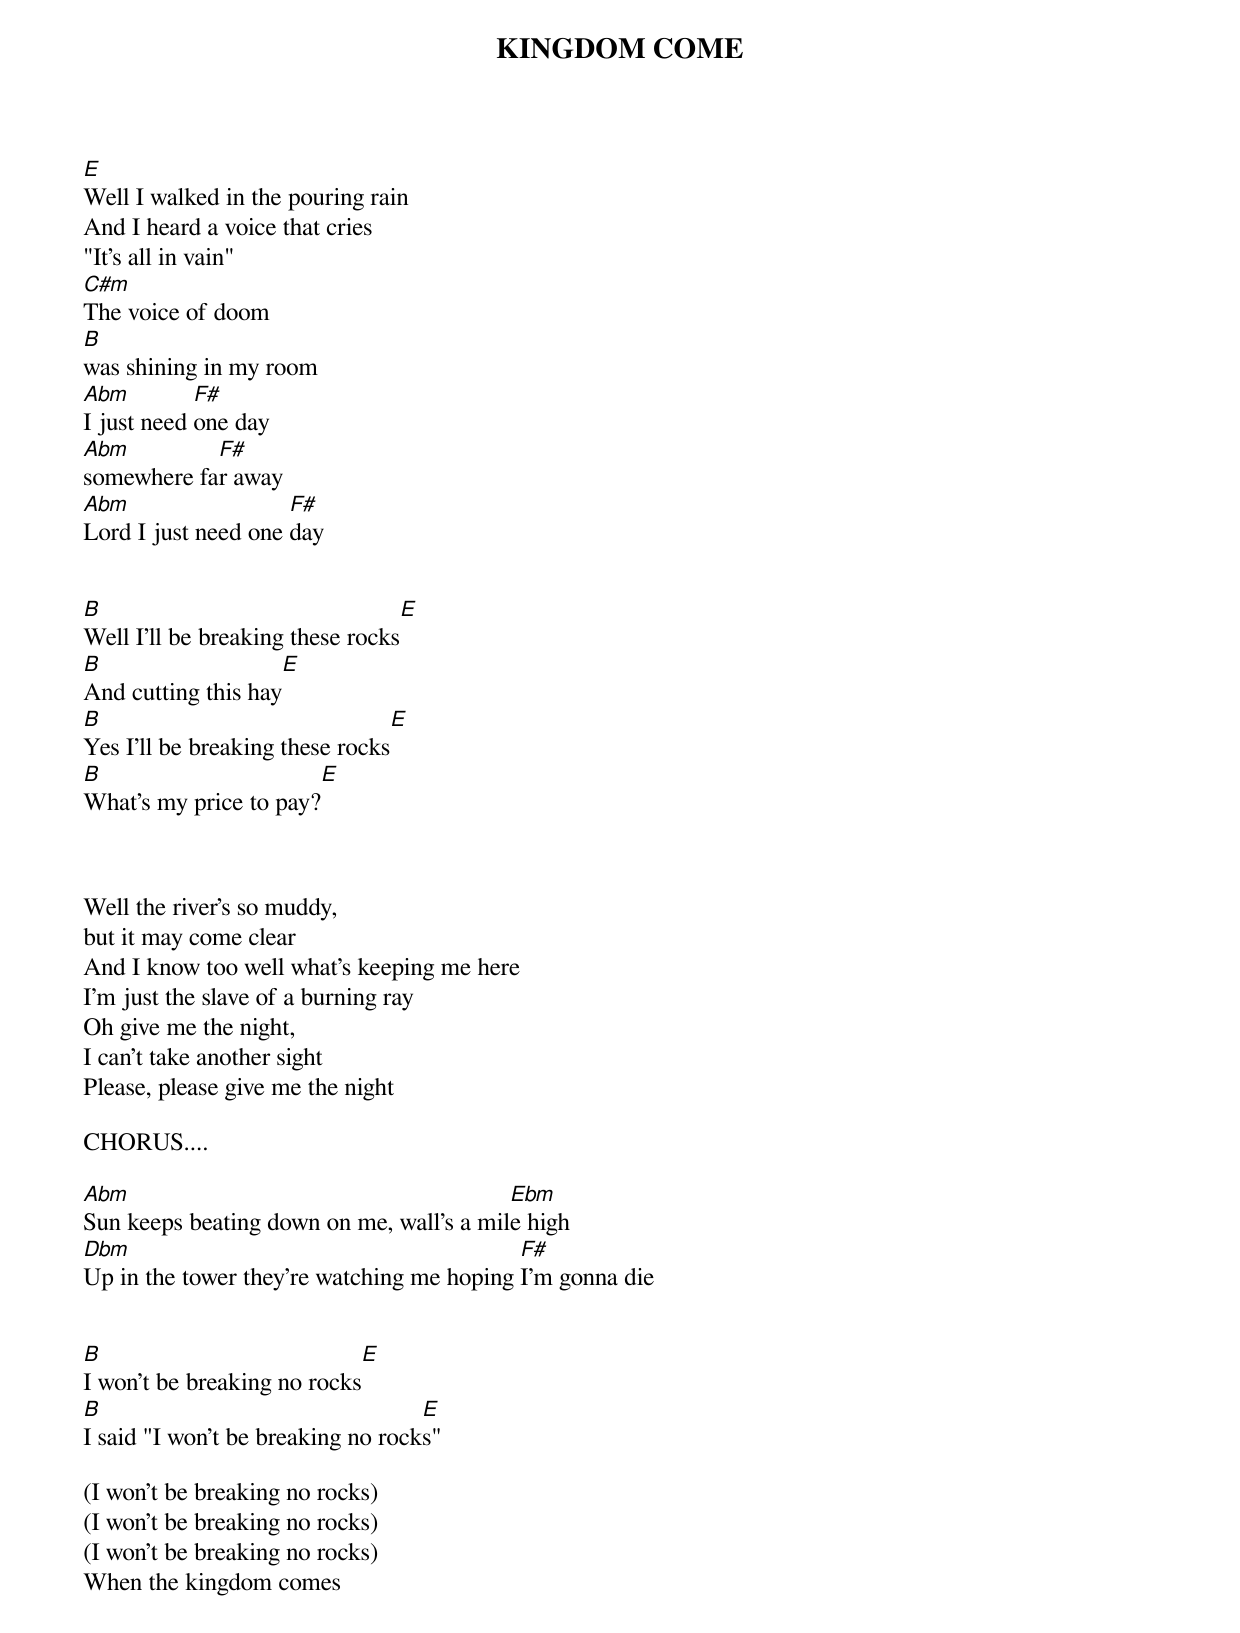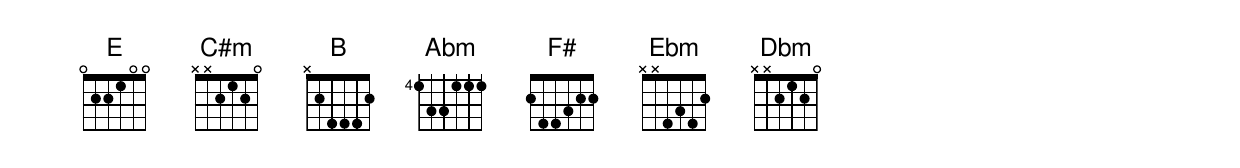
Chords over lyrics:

KINGDOM COME

E
Well I walked in the pouring rain
And I heard a voice that cries
"It's all in vain"
C#m
The voice of doom
B
was shining in my room
Abm         F#
I just need one day
Abm         F#
somewhere far away
Abm                  F#
Lord I just need one day


B                                  E
Well I'll be breaking these rocks
B                                  E
And cutting this hay
B                                  E
Yes I'll be breaking these rocks
B                                  E
What's my price to pay?



Well the river's so muddy,
but it may come clear
And I know too well what's keeping me here
I'm just the slave of a burning ray
Oh give me the night,
I can't take another sight
Please, please give me the night

CHORUS....

Abm                                       Ebm
Sun keeps beating down on me, wall's a mile high
Dbm                                        F#
Up in the tower they're watching me hoping I'm gonna die


B                                  E
I won't be breaking no rocks
B                                  E
I said "I won't be breaking no rocks"

(I won't be breaking no rocks)
(I won't be breaking no rocks)
(I won't be breaking no rocks)
When the kingdom comes
